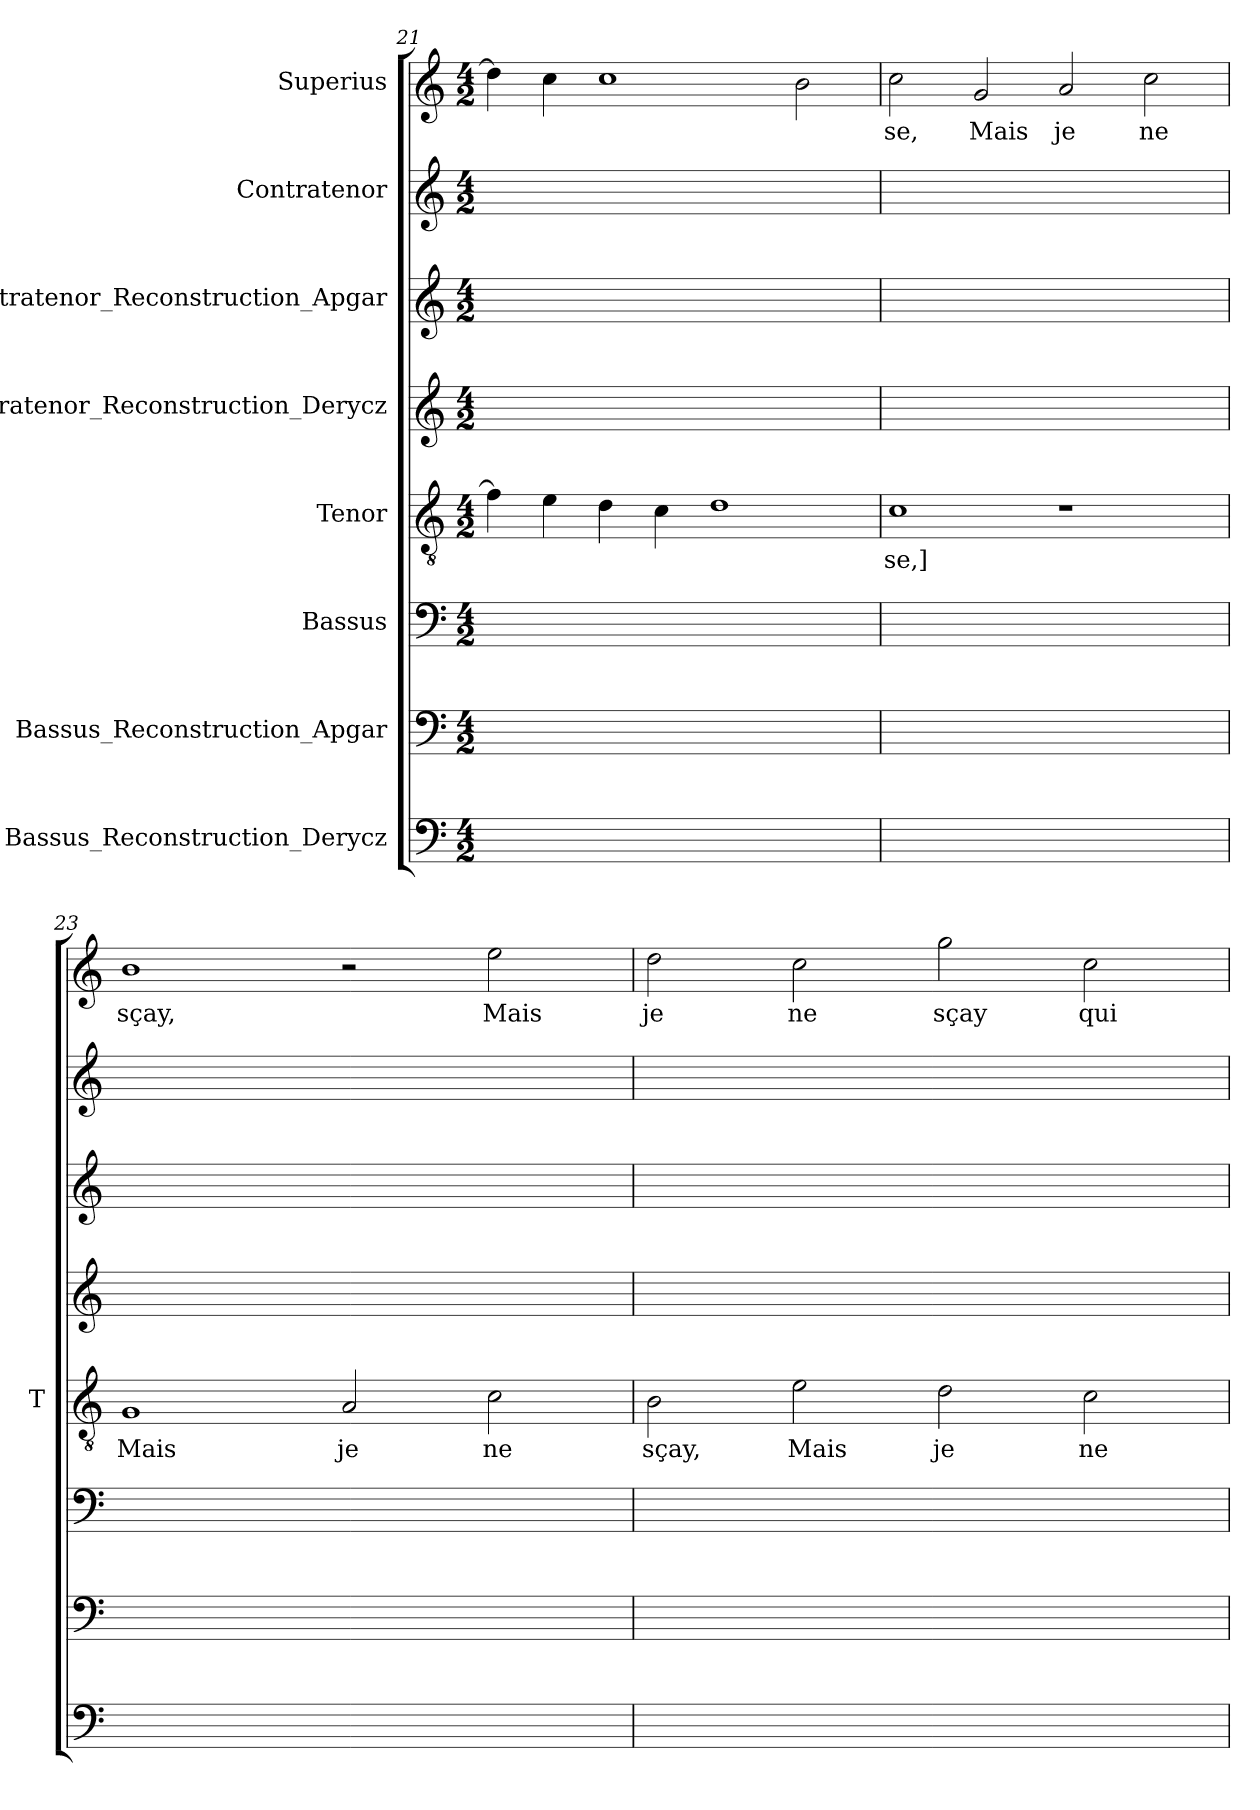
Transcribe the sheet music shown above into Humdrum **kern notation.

**kern	**kern	**kern	**kern	**text	**kern	**kern	**kern	**kern	**text
*part8	*part7	*part6	*part5	*part5	*part4	*part3	*part2	*part1	*part1
*staff8	*staff7	*staff6	*staff5	*staff5	*staff4	*staff3	*staff2	*staff1	*staff1
*I"Bassus_Reconstruction_Derycz	*I"Bassus_Reconstruction_Apgar	*I"Bassus	*I"Tenor	*	*I"Contratenor_Reconstruction_Derycz	*I"Contratenor_Reconstruction_Apgar	*I"Contratenor	*I"Superius	*
*	*	*	*I'T	*	*	*	*	*	*
*clefF4	*clefF4	*clefF4	*clefGv2	*	*clefG2	*clefG2	*clefG2	*clefG2	*
*k[]	*k[]	*k[]	*k[]	*	*k[]	*k[]	*k[]	*k[]	*
*M4/2	*M4/2	*M4/2	*M4/2	*	*M4/2	*M4/2	*M4/2	*M4/2	*
=21	=21	=21	=21	=21	=21	=21	=21	=21	=21
0ryy	0ryy	0ryy	4f]	.	0ryy	0ryy	0ryy	4dd]	.
.	.	.	4e	.	.	.	.	4cc	.
.	.	.	4d	.	.	.	.	1cc	.
.	.	.	4c	.	.	.	.	.	.
.	.	.	1d	.	.	.	.	.	.
.	.	.	.	.	.	.	.	2b	.
=22	=22	=22	=22	=22	=22	=22	=22	=22	=22
0ryy	0ryy	0ryy	1c	-se,]	0ryy	0ryy	0ryy	2cc	-se,
.	.	.	.	.	.	.	.	2g	-Mais
.	.	.	1r	.	.	.	.	2a	-je
.	.	.	.	.	.	.	.	2cc	-ne
=23	=23	=23	=23	=23	=23	=23	=23	=23	=23
0ryy	0ryy	0ryy	1G	-Mais	0ryy	0ryy	0ryy	1b	-sçay,
.	.	.	2A	-je	.	.	.	2r	.
.	.	.	2c	-ne	.	.	.	2ee	-Mais
=24	=24	=24	=24	=24	=24	=24	=24	=24	=24
0ryy	0ryy	0ryy	2B	-sçay,	0ryy	0ryy	0ryy	2dd	-je
.	.	.	2e	-Mais	.	.	.	2cc	-ne
.	.	.	2d	-je	.	.	.	2gg	-sçay
.	.	.	2c	-ne	.	.	.	2cc	-qui
=	=	=	=	=	=	=	=	=	=
*-	*-	*-	*-	*-	*-	*-	*-	*-	*-
